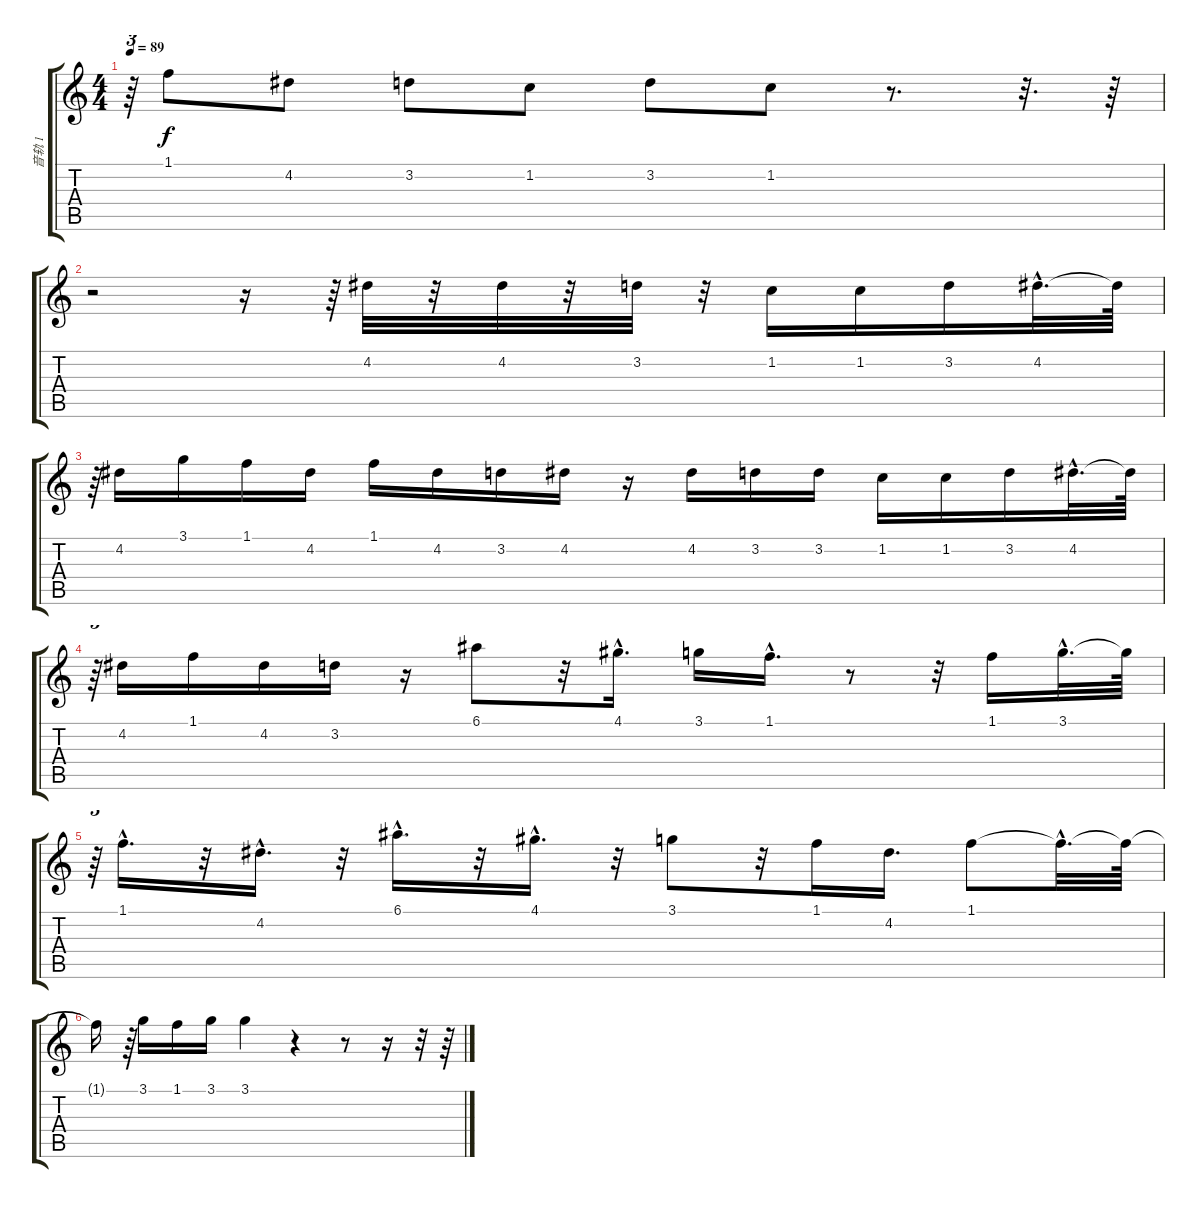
\track ("音轨 1" "音轨 1") {instrument fretlessbass}
\staff {score tabs}
\tuning (E4 B3 G3 D3 A2 E2) {hide}
\ts (4 4)
\tempo 89
\clef g2
\ks c
r.64{tu (3 2) dy f} 1.1.8 4.2.8 3.2.8 1.2.8 3.2.8 1.2.8 r.8{d} r.32{d} r.64 |
r.2 r.16 r.64{tu (3 2)} 4.2.32 r.32 4.2.32 r.32 3.2.32 r.32 1.2.16 1.2.16 3.2.16 4.2{hac}.32{d} 4.2{t}.64 |
r.64{tu (3 2)} 4.2.16 3.1.16 1.1.16 4.2.16 1.1.16 4.2.16 3.2.16 4.2.16 r.16 4.2.16 3.2.16 3.2.16 1.2.16 1.2.16 3.2.16 4.2{hac}.32{d} 4.2{t}.64 |
r.64{tu (3 2)} 4.2.16 1.1.16 4.2.16 3.2.16 r.16 6.1.8 r.32 4.1{hac}.16{d} 3.1.16 1.1{hac}.16{d} r.8 r.32 1.1.16 3.1{hac}.32{d} 3.1{t}.64 |
r.64{tu (3 2)} 1.1{hac}.16{d} r.32 4.2{hac}.16{d} r.32 6.1{hac}.16{d} r.32 4.1{hac}.16{d} r.32 3.1.8 r.32 1.1.16 4.2.16{d} 1.1.8 1.1{hac t}.32{d} 1.1{t}.64 |
1.1{t}.16 r.64{tu (3 2)} 3.1.16 1.1.16 3.1.16 3.1.4 r.4 r.8 r.16 r.32 r.64
